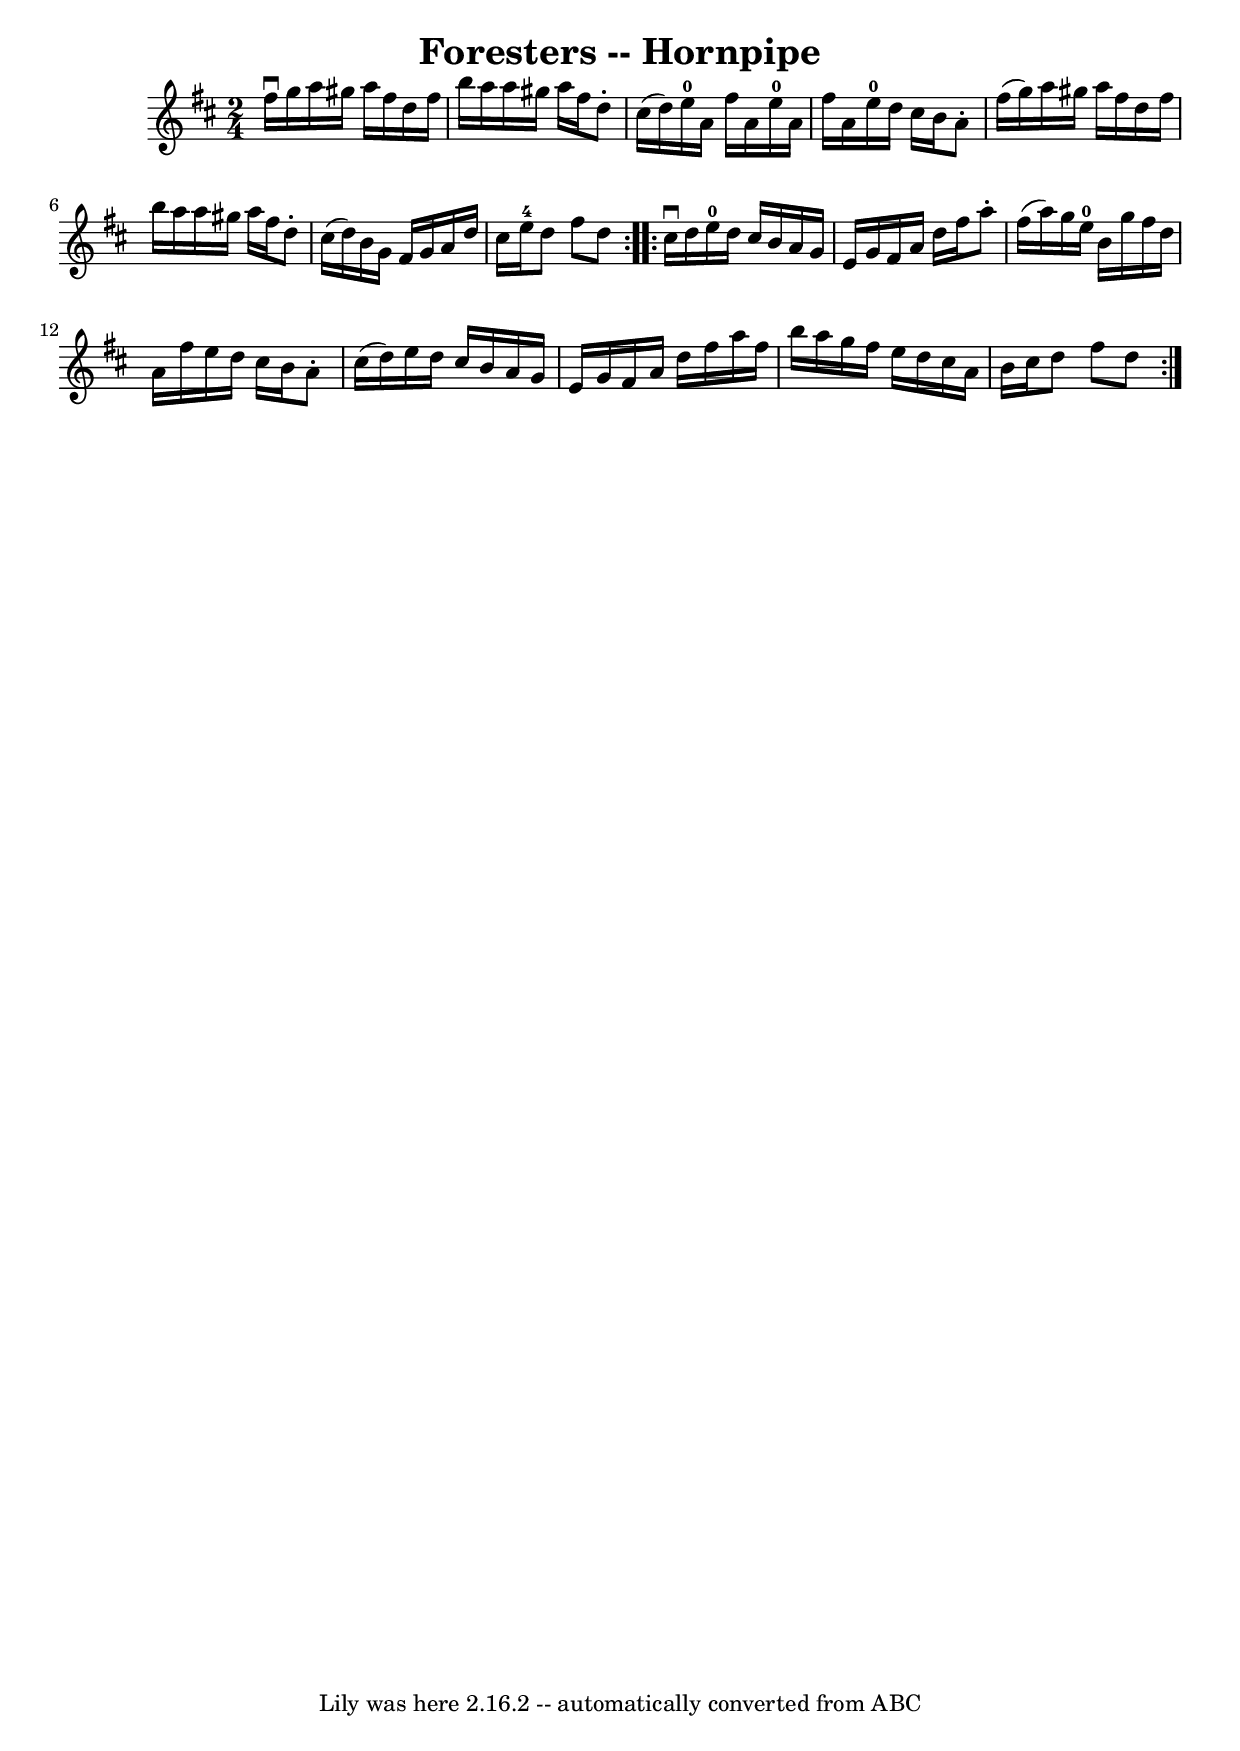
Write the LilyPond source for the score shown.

\version "2.16.2"
\include "Mammoth.ily"
\header {
  %% book = "Cole's 1000 Fiddle Tunes"
  crossRefNumber = "1"
  footnotes = ""
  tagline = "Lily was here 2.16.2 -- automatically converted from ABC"
  title = "Foresters -- Hornpipe"

}
voicedefault =  {



  \repeat volta 2 {

    \time 2/4 
    \key d \major
    fis''16^\downbow g''16  |
    a''16    
    gis''16 a''16 fis''16 d''16 fis''16 b''16 a''16  |
    
    a''16 gis''16 a''16 fis''16 d''8-. cis''16 (d''16) 
    |
    e''16-0 a'16 fis''16 a'16 e''16-0 a'16    
    fis''16 a'16  |
    e''16-0 d''16 cis''16 b'16 a'8-.   
    fis''16 (g''16) |
    a''16 gis''16 a''16 fis''16    
    d''16 fis''16 b''16 a''16  |
    a''16 gis''16 a''16    
    fis''16 d''8-. cis''16 (d''16) |
    b'16 g'16 fis'16    
    g'16 a'16 d''16 cis''16 e''16-4 |
    d''8 fis''8    
    d''8  
  }     
  \repeat volta 2 {
    cis''16^\downbow d''16  |
    e''16-0 d''16 cis''16 b'16 a'16 g'16 e'16 g'16  |
    
    fis'16 a'16 d''16 fis''16 a''8-. fis''16 (a''16) |
    
    g''16 e''16-0 b'16 g''16 fis''16 d''16 a'16 fis''16  
    |
    e''16 d''16 cis''16 b'16 a'8-. cis''16 (d''16) 
    |
    e''16 d''16 cis''16 b'16 a'16 g'16 e'16 g'16  
    |
    fis'16 a'16 d''16 fis''16 a''16 fis''16 b''16    
    a''16  |
    g''16 fis''16 e''16 d''16 cis''16 a'16 b'16 
    cis''16  |
    d''8 fis''8 d''8  
  }   

}

\score{
  <<

    \context Staff="default"
    {
      \voicedefault 
      
    }

  >>
  \layout {
    
  }
  \midi {
  }

}
